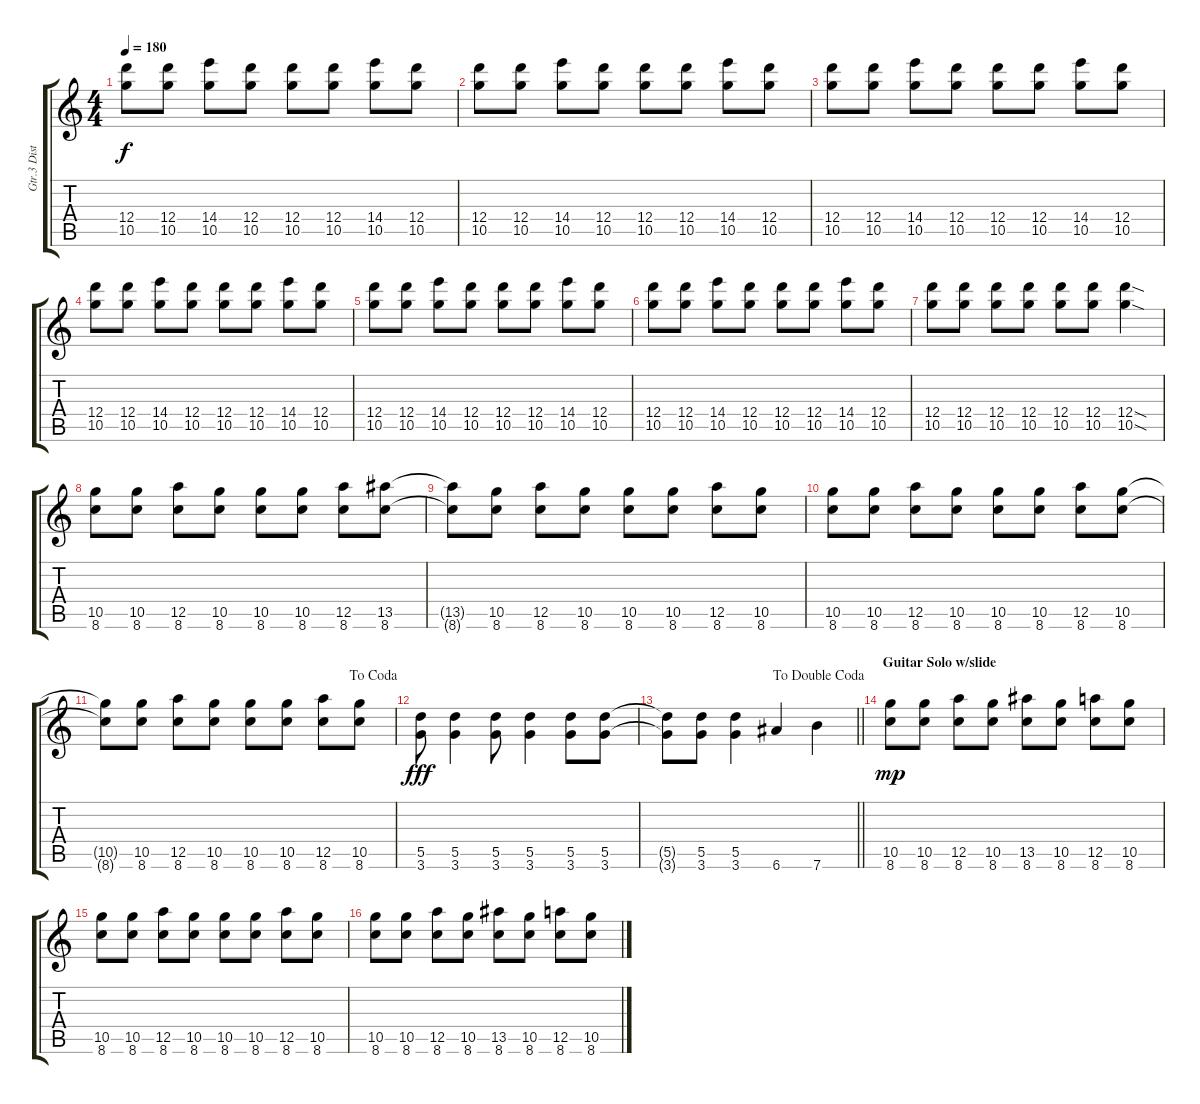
\track ("Gtr.3 Distortion Gtr." "Gtr.3 Dist") {instrument distortionguitar}
\staff {score tabs}
\tuning (E4 B3 G3 D4 A3 E3) {hide}
\ts (4 4)
\tempo 180
\clef g2
\ks c
(12.4 10.5).8{dy f} (12.4 10.5).8 (14.4 10.5).8 (12.4 10.5).8 (12.4 10.5).8 (12.4 10.5).8 (14.4 10.5).8 (12.4 10.5).8 |
(12.4 10.5).8 (12.4 10.5).8 (14.4 10.5).8 (12.4 10.5).8 (12.4 10.5).8 (12.4 10.5).8 (14.4 10.5).8 (12.4 10.5).8 |
(12.4 10.5).8 (12.4 10.5).8 (14.4 10.5).8 (12.4 10.5).8 (12.4 10.5).8 (12.4 10.5).8 (14.4 10.5).8 (12.4 10.5).8 |
(12.4 10.5).8 (12.4 10.5).8 (14.4 10.5).8 (12.4 10.5).8 (12.4 10.5).8 (12.4 10.5).8 (14.4 10.5).8 (12.4 10.5).8 |
(12.4 10.5).8 (12.4 10.5).8 (14.4 10.5).8 (12.4 10.5).8 (12.4 10.5).8 (12.4 10.5).8 (14.4 10.5).8 (12.4 10.5).8 |
(12.4 10.5).8 (12.4 10.5).8 (14.4 10.5).8 (12.4 10.5).8 (12.4 10.5).8 (12.4 10.5).8 (14.4 10.5).8 (12.4 10.5).8 |
(12.4 10.5).8 (12.4 10.5).8 (12.4 10.5).8 (12.4 10.5).8 (12.4 10.5).8 (12.4 10.5).8 (12.4{sod} 10.5{sod}).4 |
(10.5 8.6).8 (10.5 8.6).8 (12.5 8.6).8 (10.5 8.6).8 (10.5 8.6).8 (10.5 8.6).8 (12.5 8.6).8 (13.5 8.6).8 |
(13.5{t} 8.6{t}).8 (10.5 8.6).8 (12.5 8.6).8 (10.5 8.6).8 (10.5 8.6).8 (10.5 8.6).8 (12.5 8.6).8 (10.5 8.6).8 |
(10.5 8.6).8 (10.5 8.6).8 (12.5 8.6).8 (10.5 8.6).8 (10.5 8.6).8 (10.5 8.6).8 (12.5 8.6).8 (10.5 8.6).8 |
\jump dacoda
(10.5{t} 8.6{t}).8 (10.5 8.6).8 (12.5 8.6).8 (10.5 8.6).8 (10.5 8.6).8 (10.5 8.6).8 (12.5 8.6).8 (10.5 8.6).8 |
(5.5 3.6).8{dy fff} (5.5 3.6).4 (5.5 3.6).8 (5.5 3.6).4 (5.5 3.6).8 (5.5 3.6).8 |
\jump dadoublecoda
\barLineRight lightlight
(5.5{t} 3.6{t}).8 (5.5 3.6).8 (5.5 3.6).4 6.6.4 7.6.4 |
\section ("" "Guitar Solo w/slide")
(10.5 8.6).8{dy mp} (10.5 8.6).8 (12.5 8.6).8 (10.5 8.6).8 (13.5 8.6).8 (10.5 8.6).8 (12.5 8.6).8 (10.5 8.6).8 |
(10.5 8.6).8 (10.5 8.6).8 (12.5 8.6).8 (10.5 8.6).8 (10.5 8.6).8 (10.5 8.6).8 (12.5 8.6).8 (10.5 8.6).8 |
(10.5 8.6).8 (10.5 8.6).8 (12.5 8.6).8 (10.5 8.6).8 (13.5 8.6).8 (10.5 8.6).8 (12.5 8.6).8 (10.5 8.6).8
